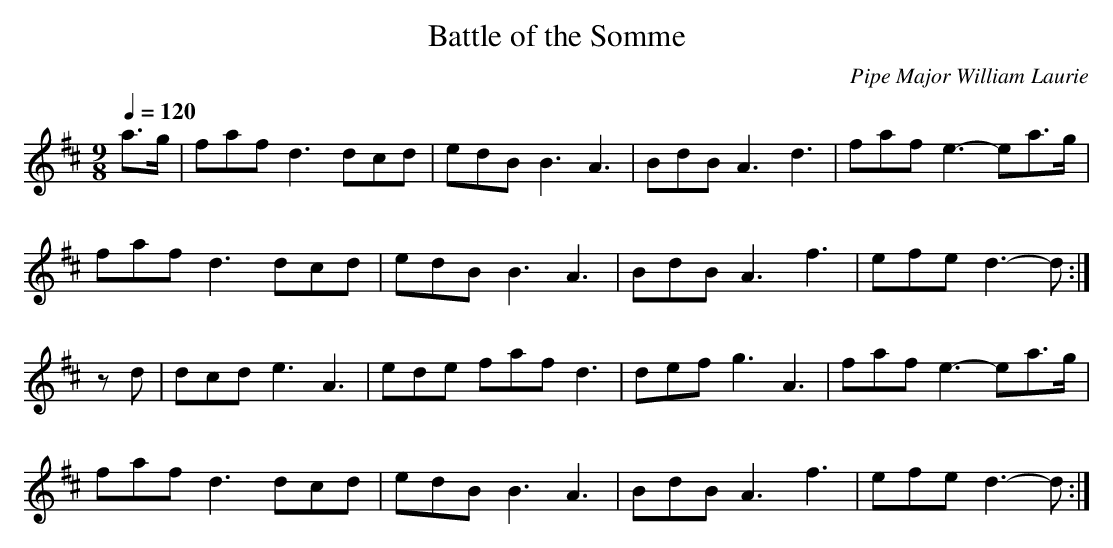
X:1
T:Battle of the Somme
C:Pipe Major William Laurie
M:9/8
L:1/8
K:Dmaj
Q:1/4=120
a>g |\
faf d3 dcd | edB B3 A3 | BdB A3 d3 | faf e3- ea>g |
faf d3 dcd | edB B3 A3 | BdB A3 f3 | efe d3- d :|
zd |\
dcd e3 A3 | ede faf d3 | def g3 A3 | faf e3- ea>g |
faf d3 dcd | edB B3 A3 | BdB A3 f3 | efe d3- d :|
